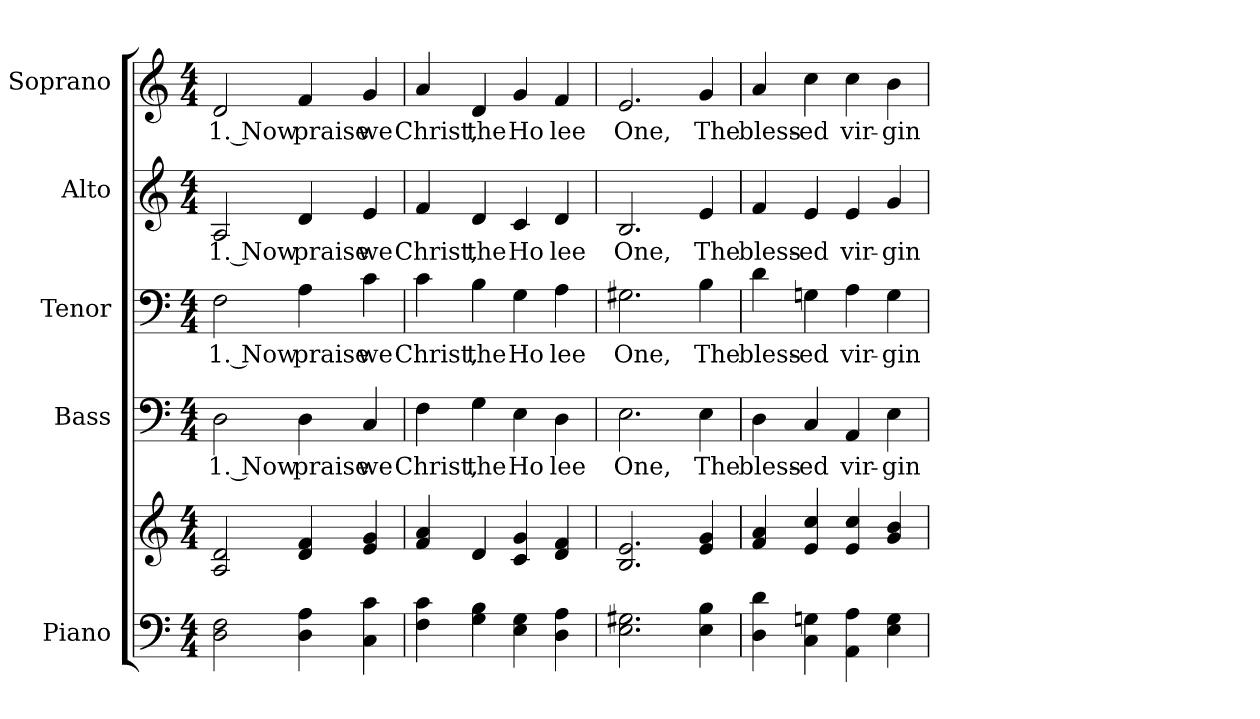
**kern	**kern	**kern	**text	**kern	**text	**kern	**text	**kern	**text
*part5	*part5	*part4	*part4	*part3	*part3	*part2	*part2	*part1	*part1
*staff6	*staff5	*staff4	*staff4	*staff3	*staff3	*staff2	*staff2	*staff1	*staff1
*I"Piano	*	*I"Bass	*	*I"Tenor	*	*I"Alto	*	*I"Soprano	*
*I'Pno.	*	*I'B.	*	*I'T.	*	*I'A.	*	*I'S.	*
!!LO:PB:g=z
*clefF4	*clefG2	*clefF4	*	*clefF4	*	*clefG2	*	*clefG2	*
*k[]	*k[]	*k[]	*	*k[]	*	*k[]	*	*k[]	*
*C:	*C:	*C:	*	*C:	*	*C:	*	*C:	*
*M4/4	*M4/4	*M4/4	*	*M4/4	*	*M4/4	*	*M4/4	*
*MM150	*MM150	*MM150	*	*MM150	*	*MM150	*	*MM150	*
=1	=1	=1	=1	=1	=1	=1	=1	=1	=1
!	!	!	!LO:LY:b:color=#000000	!	!	!	!	!	!
!	!	!	!	!	!LO:LY:b:color=#000000	!	!	!	!
!	!	!	!	!	!	!	!LO:LY:b:color=#000000	!	!
!	!	!	!	!	!	!	!	!	!LO:LY:b:color=#000000
2Di\ 2Fi	2Ai/ 2di	2Di\	1. Now	2Fi\	1. Now	2Ai/	1. Now	2di/	1. Now
!	!	!	!LO:LY:b:color=#000000	!	!	!	!	!	!
!	!	!	!	!	!LO:LY:b:color=#000000	!	!	!	!
!	!	!	!	!	!	!	!LO:LY:b:color=#000000	!	!
!	!	!	!	!	!	!	!	!	!LO:LY:b:color=#000000
4Di\ 4Ai	4di/ 4fi	4Di\	praise	4Ai\	praise	4di/	praise	4fi/	praise
!	!	!	!LO:LY:b:color=#000000	!	!	!	!	!	!
!	!	!	!	!	!LO:LY:b:color=#000000	!	!	!	!
!	!	!	!	!	!	!	!LO:LY:b:color=#000000	!	!
!	!	!	!	!	!	!	!	!	!LO:LY:b:color=#000000
4Ci\ 4ci	4ei/ 4gi	4Ci/	we	4ci\	we	4ei/	we	4gi/	we
=2	=2	=2	=2	=2	=2	=2	=2	=2	=2
!	!	!	!LO:LY:b:color=#000000	!	!	!	!	!	!
!	!	!	!	!	!LO:LY:b:color=#000000	!	!	!	!
!	!	!	!	!	!	!	!LO:LY:b:color=#000000	!	!
!	!	!	!	!	!	!	!	!	!LO:LY:b:color=#000000
4Fi\ 4ci	4fi/ 4ai	4Fi\	Christ,	4ci\	Christ,	4fi/	Christ,	4ai/	Christ,
!	!	!	!LO:LY:b:color=#000000	!	!	!	!	!	!
!	!	!	!	!	!LO:LY:b:color=#000000	!	!	!	!
!	!	!	!	!	!	!	!LO:LY:b:color=#000000	!	!
!	!	!	!	!	!	!	!	!	!LO:LY:b:color=#000000
4Gi\ 4Bi	4di/	4Gi\	the	4Bi\	the	4di/	the	4di/	the
!	!	!	!LO:LY:b:color=#000000	!	!	!	!	!	!
!	!	!	!	!	!LO:LY:b:color=#000000	!	!	!	!
!	!	!	!	!	!	!	!LO:LY:b:color=#000000	!	!
!	!	!	!	!	!	!	!	!	!LO:LY:b:color=#000000
4Ei\ 4Gi	4ci/ 4gi	4Ei\	Ho	4Gi\	Ho	4ci/	Ho	4gi/	Ho
!	!	!	!LO:LY:b:color=#000000	!	!	!	!	!	!
!	!	!	!	!	!LO:LY:b:color=#000000	!	!	!	!
!	!	!	!	!	!	!	!LO:LY:b:color=#000000	!	!
!	!	!	!	!	!	!	!	!	!LO:LY:b:color=#000000
4Di\ 4Ai	4di/ 4fi	4Di\	lee	4Ai\	lee	4di/	lee	4fi/	lee
!!LO:PB:g=z
=3	=3	=3	=3	=3	=3	=3	=3	=3	=3
!	!	!	!LO:LY:b:color=#000000	!	!	!	!	!	!
!	!	!	!	!	!LO:LY:b:color=#000000	!	!	!	!
!	!	!	!	!	!	!	!LO:LY:b:color=#000000	!	!
!	!	!	!	!	!	!	!	!	!LO:LY:b:color=#000000
2.Ei\ 2.G#Xi	2.Bi/ 2.ei	2.Ei\	One,	2.G#Xi\	One,	2.Bi/	One,	2.ei/	One,
!	!	!	!LO:LY:b:color=#000000	!	!	!	!	!	!
!	!	!	!	!	!LO:LY:b:color=#000000	!	!	!	!
!	!	!	!	!	!	!	!LO:LY:b:color=#000000	!	!
!	!	!	!	!	!	!	!	!	!LO:LY:b:color=#000000
4Ei\ 4Bi	4ei/ 4gi	4Ei\	The	4Bi\	The	4ei/	The	4gi/	The
=4	=4	=4	=4	=4	=4	=4	=4	=4	=4
!	!	!	!LO:LY:b:color=#000000	!	!	!	!	!	!
!	!	!	!	!	!LO:LY:b:color=#000000	!	!	!	!
!	!	!	!	!	!	!	!LO:LY:b:color=#000000	!	!
!	!	!	!	!	!	!	!	!	!LO:LY:b:color=#000000
4Di\ 4di	4fi/ 4ai	4Di\	bless-	4di\	bless-	4fi/	bless-	4ai/	bless-
!	!	!	!LO:LY:b:color=#000000	!	!	!	!	!	!
!	!	!	!	!	!LO:LY:b:color=#000000	!	!	!	!
!	!	!	!	!	!	!	!LO:LY:b:color=#000000	!	!
!	!	!	!	!	!	!	!	!	!LO:LY:b:color=#000000
4Ci\ 4Gni	4ei/ 4cci	4Ci/	-ed	4Gni\	-ed	4ei/	-ed	4cci\	-ed
!	!	!	!LO:LY:b:color=#000000	!	!	!	!	!	!
!	!	!	!	!	!LO:LY:b:color=#000000	!	!	!	!
!	!	!	!	!	!	!	!LO:LY:b:color=#000000	!	!
!	!	!	!	!	!	!	!	!	!LO:LY:b:color=#000000
4AAi\ 4Ai	4ei/ 4cci	4AAi/	vir-	4Ai\	vir-	4ei/	vir-	4cci\	vir-
!	!	!	!LO:LY:b:color=#000000	!	!	!	!	!	!
!	!	!	!	!	!LO:LY:b:color=#000000	!	!	!	!
!	!	!	!	!	!	!	!LO:LY:b:color=#000000	!	!
!	!	!	!	!	!	!	!	!	!LO:LY:b:color=#000000
4Ei\ 4Gi	4gi/ 4bi	4Ei\	-gin	4Gi\	-gin	4gi/	-gin	4bi\	-gin
=	=	=	=	=	=	=	=	=	=
*-	*-	*-	*-	*-	*-	*-	*-	*-	*-
